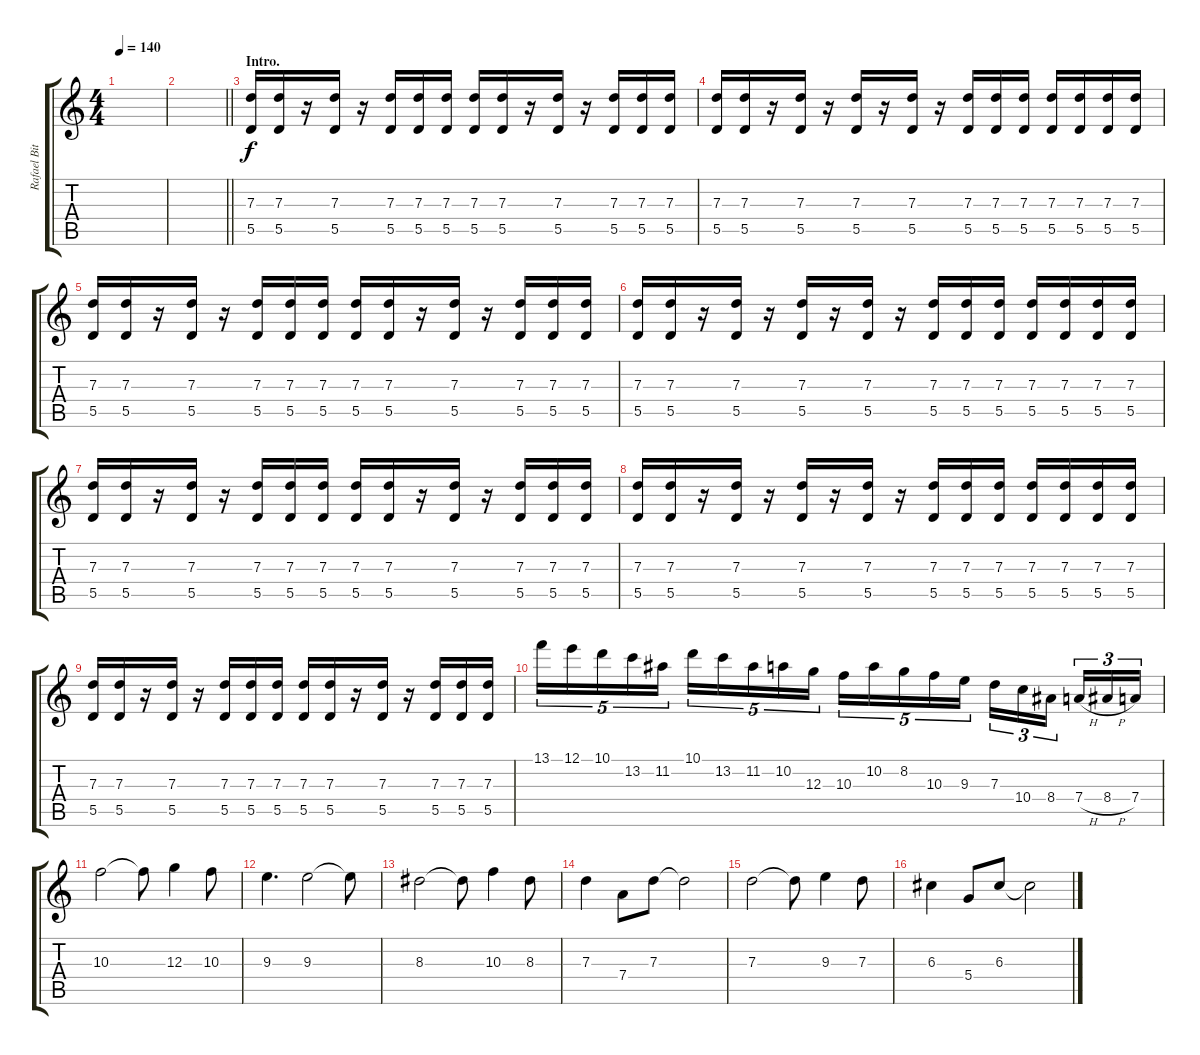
\track ("Rafael Bittencourt" "Rafael Bit") {instrument overdrivenguitar}
\staff {score tabs}
\tuning (E4 B3 G3 D3 A2 E2) {hide}
\ts (4 4)
\tempo 140
\clef g2
\ks c
|
\barLineRight lightlight
|
\section ("" "Intro.")
(7.3 5.5).16 (7.3 5.5).16 r.16 (7.3 5.5).16 r.16 (7.3 5.5).16 (7.3 5.5).16 (7.3 5.5).16 (7.3 5.5).16 (7.3 5.5).16 r.16 (7.3 5.5).16 r.16 (7.3 5.5).16 (7.3 5.5).16 (7.3 5.5).16 |
(7.3 5.5).16 (7.3 5.5).16 r.16 (7.3 5.5).16 r.16 (7.3 5.5).16 r.16 (7.3 5.5).16 r.16 (7.3 5.5).16 (7.3 5.5).16 (7.3 5.5).16 (7.3 5.5).16 (7.3 5.5).16 (7.3 5.5).16 (7.3 5.5).16 |
(7.3 5.5).16 (7.3 5.5).16 r.16 (7.3 5.5).16 r.16 (7.3 5.5).16 (7.3 5.5).16 (7.3 5.5).16 (7.3 5.5).16 (7.3 5.5).16 r.16 (7.3 5.5).16 r.16 (7.3 5.5).16 (7.3 5.5).16 (7.3 5.5).16 |
(7.3 5.5).16 (7.3 5.5).16 r.16 (7.3 5.5).16 r.16 (7.3 5.5).16 r.16 (7.3 5.5).16 r.16 (7.3 5.5).16 (7.3 5.5).16 (7.3 5.5).16 (7.3 5.5).16 (7.3 5.5).16 (7.3 5.5).16 (7.3 5.5).16 |
(7.3 5.5).16 (7.3 5.5).16 r.16 (7.3 5.5).16 r.16 (7.3 5.5).16 (7.3 5.5).16 (7.3 5.5).16 (7.3 5.5).16 (7.3 5.5).16 r.16 (7.3 5.5).16 r.16 (7.3 5.5).16 (7.3 5.5).16 (7.3 5.5).16 |
(7.3 5.5).16 (7.3 5.5).16 r.16 (7.3 5.5).16 r.16 (7.3 5.5).16 r.16 (7.3 5.5).16 r.16 (7.3 5.5).16 (7.3 5.5).16 (7.3 5.5).16 (7.3 5.5).16 (7.3 5.5).16 (7.3 5.5).16 (7.3 5.5).16 |
(7.3 5.5).16 (7.3 5.5).16 r.16 (7.3 5.5).16 r.16 (7.3 5.5).16 (7.3 5.5).16 (7.3 5.5).16 (7.3 5.5).16 (7.3 5.5).16 r.16 (7.3 5.5).16 r.16 (7.3 5.5).16 (7.3 5.5).16 (7.3 5.5).16 |
13.1.16{tu (5 4)} 12.1.16{tu (5 4)} 10.1.16{tu (5 4)} 13.2.16{tu (5 4)} 11.2.16{tu (5 4)} 10.1.16{tu (5 4)} 13.2.16{tu (5 4)} 11.2.16{tu (5 4)} 10.2.16{tu (5 4)} 12.3.16{tu (5 4)} 10.3.16{tu (5 4)} 10.2.16{tu (5 4)} 8.2.16{tu (5 4)} 10.3.16{tu (5 4)} 9.3.16{tu (5 4)} 7.3.16{tu (3 2)} 10.4.16{tu (3 2)} 8.4.16{tu (3 2)} 7.4{h}.16{tu (3 2)} 8.4{h}.16{tu (3 2)} 7.4.16{tu (3 2)} |
10.3.2 10.3{t}.8 12.3.4 10.3.8 |
9.3.4{d} 9.3.2 9.3{t}.8 |
8.3.2 8.3{t}.8 10.3.4 8.3.8 |
7.3.4 7.4.8 7.3.8 7.3{t}.2 |
7.3.2 7.3{t}.8 9.3.4 7.3.8 |
6.3.4 5.4.8 6.3.8 6.3{t}.2
